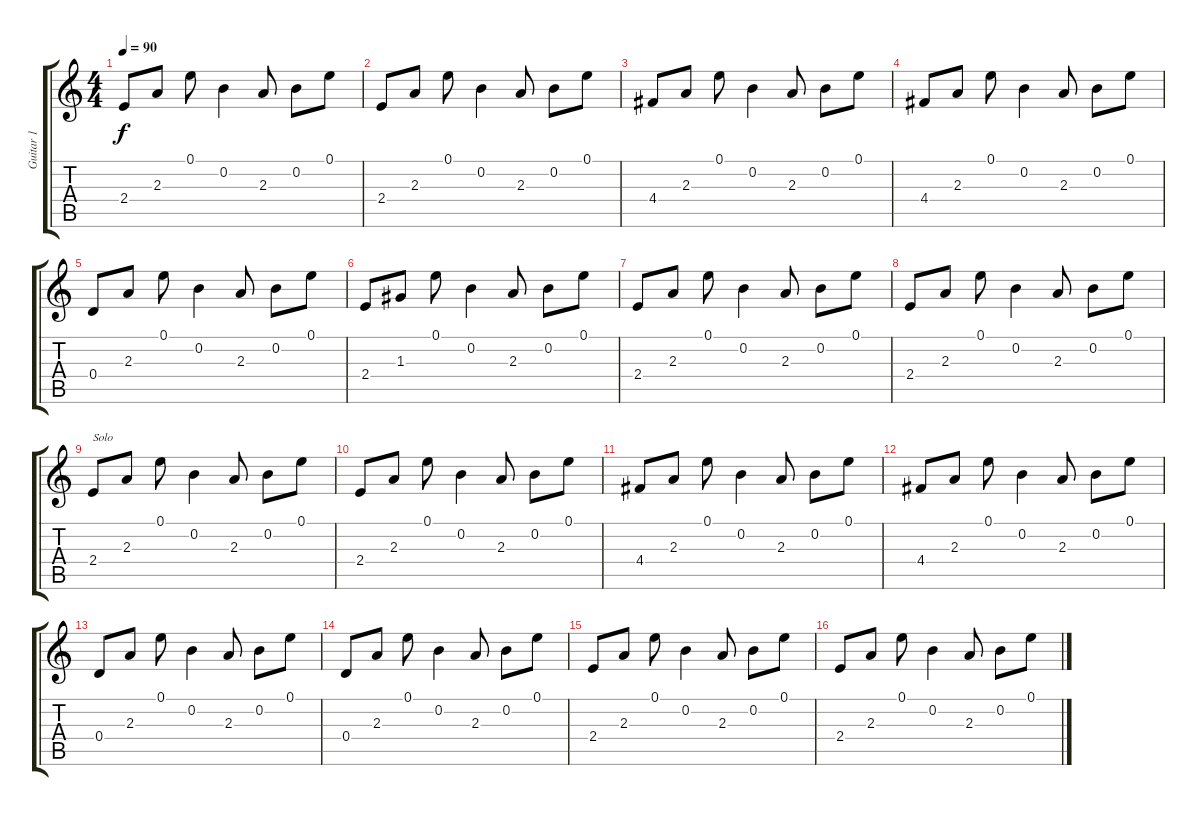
\track ("Guitar 1" "Guitar 1") {instrument acousticguitarsteel}
\staff {score tabs}
\tuning (E4 B3 G3 D3 A2 E2) {hide}
\ts (4 4)
\tempo 90
\clef g2
\ks c
2.4.8{dy f} 2.3.8 0.1.8 0.2.4 2.3.8 0.2.8 0.1.8 |
2.4.8 2.3.8 0.1.8 0.2.4 2.3.8 0.2.8 0.1.8 |
4.4.8 2.3.8 0.1.8 0.2.4 2.3.8 0.2.8 0.1.8 |
4.4.8 2.3.8 0.1.8 0.2.4 2.3.8 0.2.8 0.1.8 |
0.4.8 2.3.8 0.1.8 0.2.4 2.3.8 0.2.8 0.1.8 |
2.4.8 1.3.8 0.1.8 0.2.4 2.3.8 0.2.8 0.1.8 |
2.4.8 2.3.8 0.1.8 0.2.4 2.3.8 0.2.8 0.1.8 |
2.4.8 2.3.8 0.1.8 0.2.4 2.3.8 0.2.8 0.1.8 |
2.4.8{txt "Solo"} 2.3.8 0.1.8 0.2.4 2.3.8 0.2.8 0.1.8 |
2.4.8 2.3.8 0.1.8 0.2.4 2.3.8 0.2.8 0.1.8 |
4.4.8 2.3.8 0.1.8 0.2.4 2.3.8 0.2.8 0.1.8 |
4.4.8 2.3.8 0.1.8 0.2.4 2.3.8 0.2.8 0.1.8 |
0.4.8 2.3.8 0.1.8 0.2.4 2.3.8 0.2.8 0.1.8 |
0.4.8 2.3.8 0.1.8 0.2.4 2.3.8 0.2.8 0.1.8 |
2.4.8 2.3.8 0.1.8 0.2.4 2.3.8 0.2.8 0.1.8 |
2.4.8 2.3.8 0.1.8 0.2.4 2.3.8 0.2.8 0.1.8
